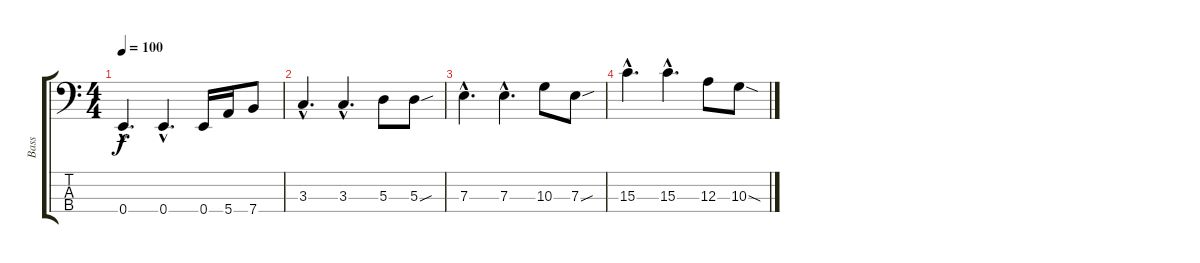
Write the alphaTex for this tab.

\track ("Bass" "Bass") {instrument electricbasspick}
\staff {score tabs}
\tuning (G2 D2 A1 E1) {hide}
\ts (4 4)
\tempo 100
\clef f4
\ks c
0.4{hac}.4{d dy f} 0.4{hac}.4{d} 0.4.16 5.4.16 7.4.8 |
3.3{hac}.4{d} 3.3{hac}.4{d} 5.3.8 5.3{sou}.8 |
7.3{hac}.4{d} 7.3{hac}.4{d} 10.3.8 7.3{sou}.8 |
15.3{hac}.4{d} 15.3{hac}.4{d} 12.3.8 10.3{sod}.8
